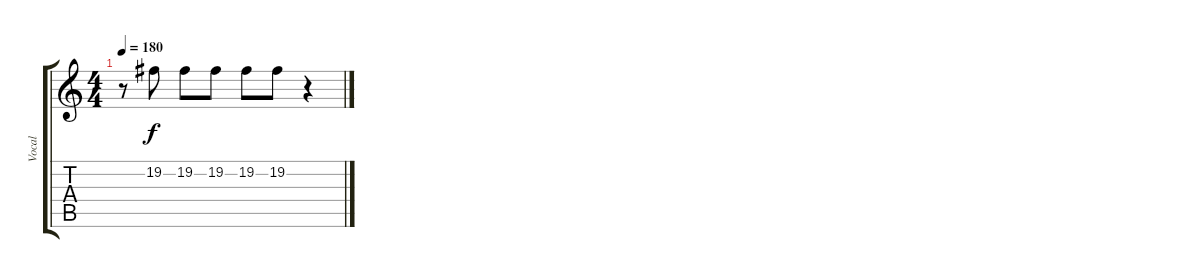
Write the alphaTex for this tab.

\track ("Vocal" "Vocal") {instrument synthvoice}
\staff {score tabs}
\tuning (E4 B3 G3 D3 A2 E2) {hide}
\ts (4 4)
\tempo 180
\clef g2
\ks c
r.8{dy f} 19.2.8 19.2.8 19.2.8 19.2.8 19.2.8 r.4
